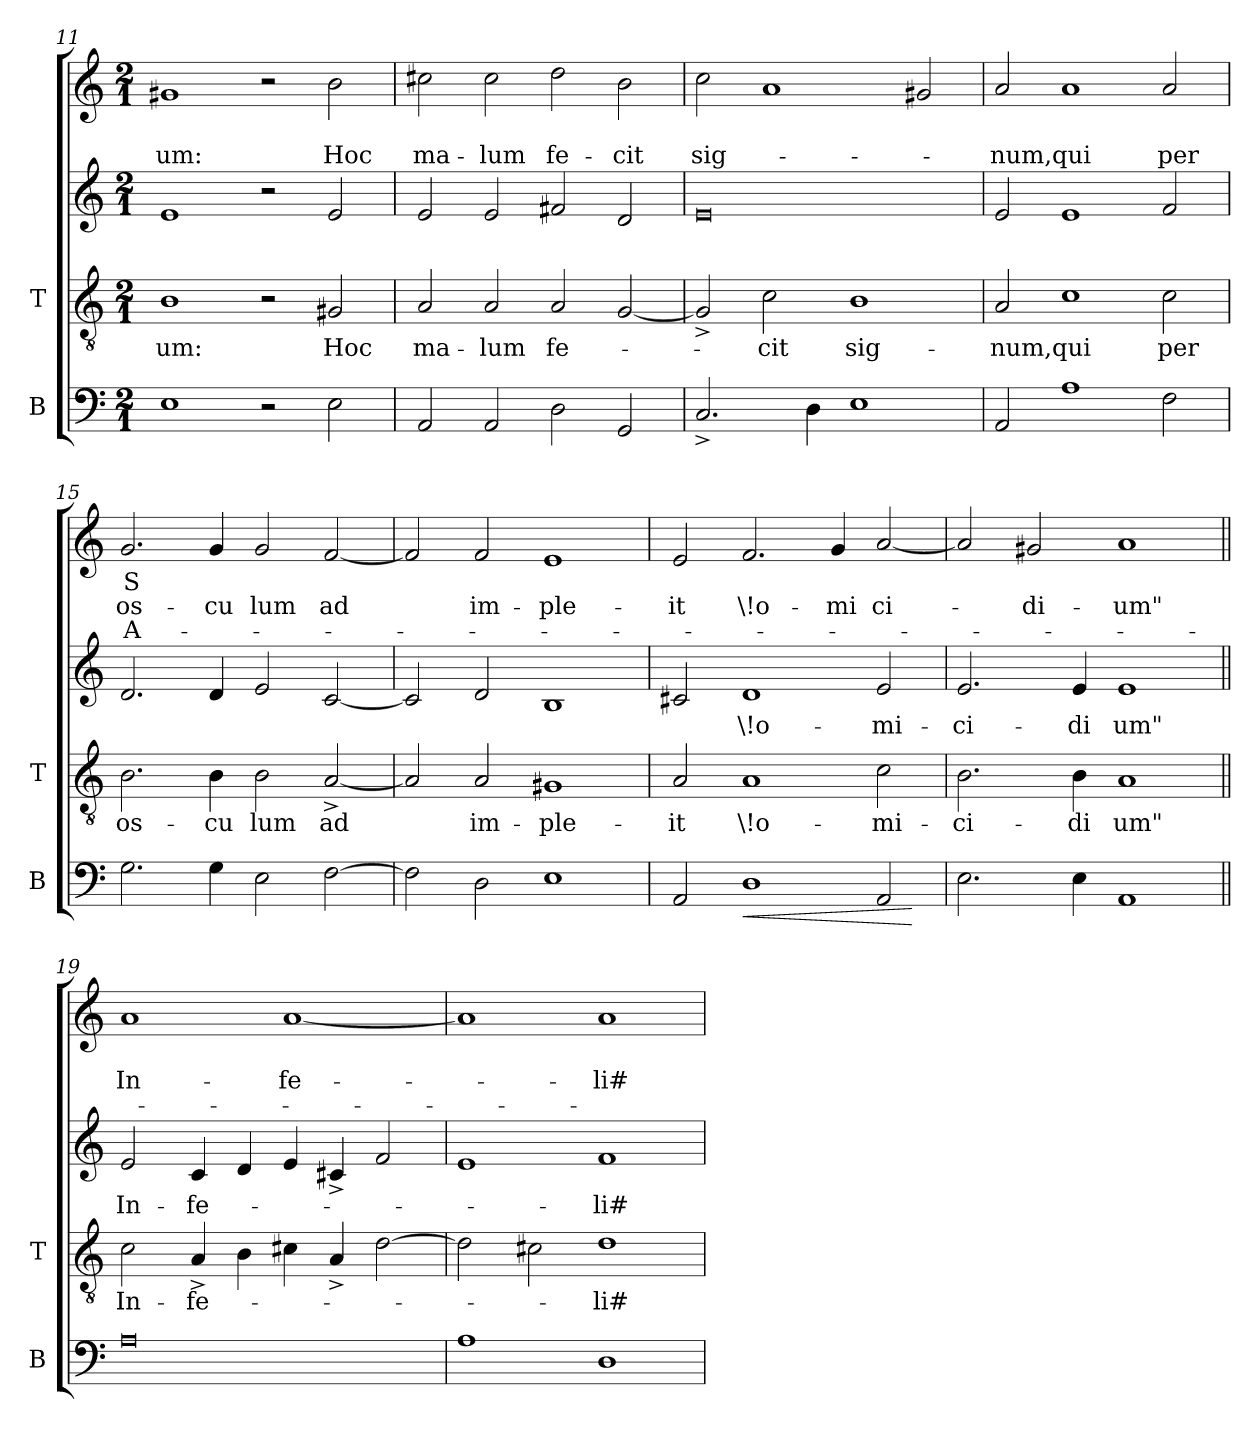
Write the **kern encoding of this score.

**kern	**dynam	**kern	**text	**kern	**text	**kern	**text	**text	**text
*part4	*part4	*part3	*part3	*part2	*part2	*part1	*part1	*part1	*part1
*staff4	*staff4	*staff3	*staff3	*staff2	*staff2	*staff1	*staff1	*staff1	*staff1
*I"B	*	*I"T	*	*	*	*	*	*	*
*I'B	*	*I'T	*	*	*	*	*	*	*
*clefF4	*	*clefGv2	*	*clefG2	*	*clefG2	*	*	*
*k[]	*	*k[]	*	*k[]	*	*k[]	*	*	*
*C:	*	*C:	*	*C:	*	*C:	*	*	*
*M2/1	*	*M2/1	*	*M2/1	*	*M2/1	*	*	*
=11	=11	=11	=11	=11	=11	=11	=11	=11	=11
!	!	!	!LO:LY:b	!	!	!	!	!LO:LY:b	!
1E	.	1B	-um:	1e	.	1g#X	.	-um:	.
2r	.	2r	.	2r	.	2r	.	.	.
!	!	!	!LO:LY:b	!	!	!	!	!LO:LY:b	!
2E\	.	2G#X/	Hoc	2e/	.	2b\	.	Hoc	.
=12	=12	=12	=12	=12	=12	=12	=12	=12	=12
!	!	!	!LO:LY:b	!	!	!	!	!LO:LY:b	!
2AA/	.	2A/	ma-	2e/	.	2cc#X\	.	ma-	.
!	!	!	!LO:LY:b	!	!	!	!	!LO:LY:b	!
2AA/	.	2A/	-lum	2e/	.	2cc#\	.	-lum	.
!	!	!	!LO:LY:b	!	!	!	!	!LO:LY:b	!
2D\	.	2A/	fe-	2f#X/	.	2dd\	.	fe-	.
!	!	!	!	!	!	!	!	!LO:LY:b	!
2GG/	.	[<2G/	.	2d/	.	2b\	.	-cit	.
=13	=13	=13	=13	=13	=13	=13	=13	=13	=13
!	!	!	!	!	!	!	!	!LO:LY:b	!
2.C^</	.	2G^</]	.	0e	.	2cc\	.	sig-	.
!	!	!	!LO:LY:b	!	!	!	!	!	!
.	.	2c\	-cit	.	.	1a	.	.	.
4D\	.	.	.	.	.	.	.	.	.
!	!	!	!LO:LY:b	!	!	!	!	!	!
1E	.	1B	sig-	.	.	.	.	.	.
.	.	.	.	.	.	2g#X/	.	.	.
=14	=14	=14	=14	=14	=14	=14	=14	=14	=14
!	!	!	!LO:LY:b	!	!	!	!	!LO:LY:b	!
2AA/	.	2A/	-num,qui	2e/	.	2a/	.	-num,qui	.
1A	.	1c	.	1e	.	1a	.	.	.
!	!	!	!LO:LY:b	!	!	!	!	!LO:LY:b	!
2F\	.	2c\	per	2f/	.	2a/	.	per	.
!!LO:LB:g=z
=15	=15	=15	=15	=15	=15	=15	=15	=15	=15
!	!	!	!LO:LY:b	!	!	!	!LO:LY:b:rj	!LO:LY:b:rj	!LO:LY:b:rj
2.G\	.	2.B\	os-	2.d/	.	2.g/	S	os-	-A-
!	!	!	!LO:LY:b	!	!	!	!	!LO:LY:b	!
4G\	.	4B\	-cu	4d/	.	4g/	.	-cu	.
!	!	!	!LO:LY:b	!	!	!	!	!LO:LY:b	!
2E\	.	2B\	lum	2e/	.	2g/	.	lum	.
!	!	!	!LO:LY:b	!	!	!	!	!LO:LY:b	!
[>2F\	.	[<2A^</	ad	[<2c/	.	[<2f/	.	ad	.
=16	=16	=16	=16	=16	=16	=16	=16	=16	=16
2F\]	.	2A/]	.	2c/]	.	2f/]	.	.	.
!	!	!	!LO:LY:b	!	!	!	!	!LO:LY:b	!
2D\	.	2A/	im-	2d/	.	2f/	.	im-	.
!	!	!	!LO:LY:b	!	!	!	!	!LO:LY:b	!
1E	.	1G#X	-ple-	1B	.	1e	.	-ple-	.
=17	=17	=17	=17	=17	=17	=17	=17	=17	=17
!	!	!	!LO:LY:b	!	!	!	!	!LO:LY:b	!
2AA/	.	2A/	-it	2c#X/	.	2e/	.	-it	.
!	!LO:HP:b	!	!LO:LY:b	!	!LO:LY:b	!	!	!LO:LY:b	!
1D	<	1A	\!o-	1d	\!o-	2.f/	.	\!o-	.
!	!	!	!	!	!	!	!	!LO:LY:b	!
.	.	.	.	.	.	4g/	.	-mi	.
!	!	!	!LO:LY:b	!	!LO:LY:b	!	!	!LO:LY:b	!
2AA/	.	2c\	-mi-	2e/	-mi-	[<2a/	.	ci-	.
.	[	.	.	.	.	.	.	.	.
=18	=18	=18	=18	=18	=18	=18	=18	=18	=18
!	!	!	!LO:LY:b	!	!LO:LY:b	!	!	!	!
2.E\	.	2.B\	-ci-	2.e/	-ci-	2a/]	.	.	.
!	!	!	!	!	!	!	!	!LO:LY:b	!
.	.	.	.	.	.	2g#X/	.	-di-	.
!	!	!	!LO:LY:b	!	!LO:LY:b	!	!	!	!
4E\	.	4B\	-di	4e/	-di	.	.	.	.
!	!	!	!LO:LY:b	!	!LO:LY:b	!	!	!LO:LY:b	!
1AA	.	1A	um"	1e	um"	1a	.	-um"	.
=19||	=19||	=19||	=19||	=19||	=19||	=19||	=19||	=19||	=19||
!	!	!	!LO:LY:b	!	!LO:LY:b	!	!	!LO:LY:b	!
0A	.	2c\	In-	2e/	In-	1a	.	In-	.
!	!	!	!LO:LY:b	!	!LO:LY:b	!	!	!	!
.	.	4A^</	-fe-	4c/	-fe-	.	.	.	.
.	.	4B\	.	4d/	.	.	.	.	.
!	!	!	!	!	!	!	!	!LO:LY:b	!
.	.	4c#X\	.	4e/	.	[<1a	.	-fe-	.
.	.	4A^</	.	4c#X^</	.	.	.	.	.
.	.	[>2d\	.	2f/	.	.	.	.	.
=20	=20	=20	=20	=20	=20	=20	=20	=20	=20
1A	.	2d\]	.	1e	.	1a]	.	.	.
.	.	2c#X\	.	.	.	.	.	.	.
!	!	!	!LO:LY:b	!	!LO:LY:b	!	!	!LO:LY:b	!
1D	.	1d	-li#	1f	-li#	1a	.	-li#	.
=	=	=	=	=	=	=	=	=	=
*-	*-	*-	*-	*-	*-	*-	*-	*-	*-
